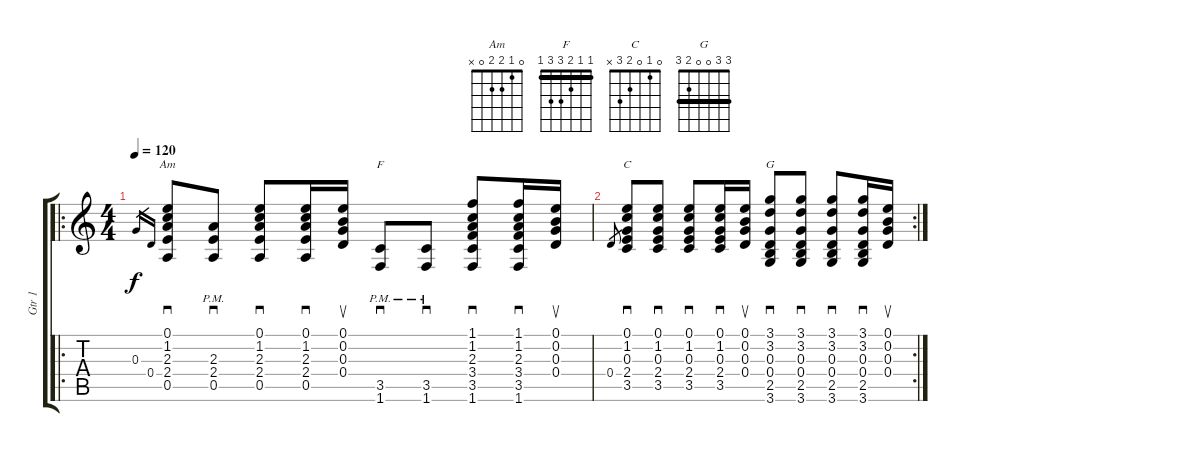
\track ("Gtr 1" "Gtr 1") {instrument acousticguitarsteel}
\staff {score tabs}
\tuning (E4 B3 G3 D3 A2 E2) {hide}
\chord ("Am" 0 1 2 2 0 x)
\chord ("F" 1 1 2 3 3 1) {barre 1}
\chord ("C" 0 1 0 2 3 x)
\chord ("G" 3 3 0 0 2 3) {barre 3}
\ro
\ts (4 4)
\tempo 120
\clef g2
\ks c
0.3.16{gr dy f instrument acousticguitarsteel} 0.4.16{gr} (0.1 1.2 2.3 2.4 0.5).8{sd ch "Am"} (2.3{pm} 2.4 0.5).8{sd} (0.1 1.2 2.3 2.4 0.5).8{sd} (0.1 1.2 2.3 2.4 0.5).16{sd} (0.1 0.2 0.3 0.4).16{su} (3.5{pm} 1.6).8{sd ch "F"} (3.5{pm} 1.6).8{sd} (1.1 1.2 2.3 3.4 3.5 1.6).8{sd} (1.1 1.2 2.3 3.4 3.5 1.6).16{sd} (0.1 0.2 0.3 0.4).16{su} |
\rc 2
0.4.8{gr} (0.1 1.2 0.3 2.4 3.5).8{sd ch "C"} (0.1 1.2 0.3 2.4 3.5).8{sd} (0.1 1.2 0.3 2.4 3.5).8{sd} (0.1 1.2 0.3 2.4 3.5).16{sd} (0.1 0.2 0.3 0.4).16{su} (3.1 3.2 0.3 0.4 2.5 3.6).8{sd ch "G"} (3.1 3.2 0.3 0.4 2.5 3.6).8{sd} (3.1 3.2 0.3 0.4 2.5 3.6).8{sd} (3.1 3.2 0.3 0.4 2.5 3.6).16{sd} (0.1 0.2 0.3 0.4).16{su}
